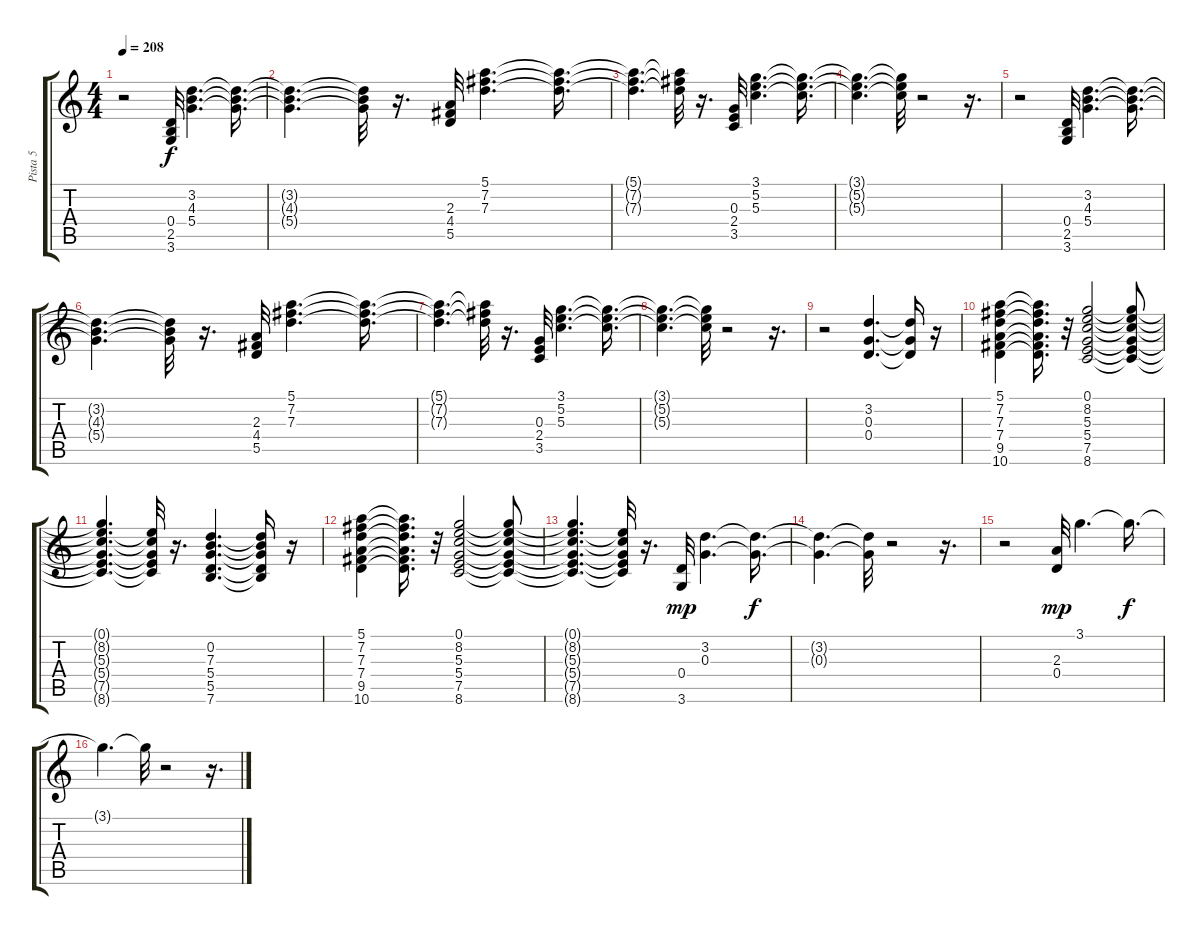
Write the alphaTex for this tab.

\track ("Pista 5" "Pista 5") {instrument distortionguitar}
\staff {score tabs}
\tuning (E4 B3 G3 D3 A2 E2) {hide}
\ts (4 4)
\tempo 208
\clef g2
\ks c
r.2{dy f} (0.4 2.5 3.6).32 (3.2 4.3 5.4).4{d} (3.2{t} 4.3{t} 5.4{t}).16{d} |
(3.2{t} 4.3{t} 5.4{t}).4{d} (3.2{t} 4.3{t} 5.4{t}).32 r.16{d} (2.3 4.4 5.5).32 (5.1 7.2 7.3).4{d} (5.1{t} 7.2{t} 7.3{t}).16{d} |
(5.1{t} 7.2{t} 7.3{t}).4{d} (5.1{t} 7.2{t} 7.3{t}).32 r.16{d} (0.3 2.4 3.5).32 (3.1 5.2 5.3).4{d} (3.1{t} 5.2{t} 5.3{t}).16{d} |
(3.1{t} 5.2{t} 5.3{t}).4{d} (3.1{t} 5.2{t} 5.3{t}).32 r.2 r.16{d} |
r.2 (0.4 2.5 3.6).32 (3.2 4.3 5.4).4{d} (3.2{t} 4.3{t} 5.4{t}).16{d} |
(3.2{t} 4.3{t} 5.4{t}).4{d} (3.2{t} 4.3{t} 5.4{t}).32 r.16{d} (2.3 4.4 5.5).32 (5.1 7.2 7.3).4{d} (5.1{t} 7.2{t} 7.3{t}).16{d} |
(5.1{t} 7.2{t} 7.3{t}).4{d} (5.1{t} 7.2{t} 7.3{t}).32 r.16{d} (0.3 2.4 3.5).32 (3.1 5.2 5.3).4{d} (3.1{t} 5.2{t} 5.3{t}).16{d} |
(3.1{t} 5.2{t} 5.3{t}).4{d} (3.1{t} 5.2{t} 5.3{t}).32 r.2 r.16{d} |
r.2 (3.2 0.3 0.4).4{d} (3.2{t} 0.3{t} 0.4{t}).16 r.16 |
(5.1 7.2 7.3 7.4 9.5 10.6).4 (5.1{t} 7.2{t} 7.3{t} 7.4{t} 9.5{t} 10.6{t}).16{d} r.32 (0.1 8.2 5.3 5.4 7.5 8.6).2 (0.1{t} 8.2{t} 5.3{t} 5.4{t} 7.5{t} 8.6{t}).8 |
(0.1{t} 8.2{t} 5.3{t} 5.4{t} 7.5{t} 8.6{t}).4{d} (0.1{t} 5.3{t} 5.4{t} 7.5{t} 8.6{t}).32 r.16{d} (0.2 7.3 5.4 5.5 7.6).4{d} (0.2{t} 7.3{t} 5.4{t} 5.5{t} 7.6{t}).16 r.16 |
(5.1 7.2 7.3 7.4 9.5 10.6).4 (5.1{t} 7.2{t} 7.3{t} 7.4{t} 9.5{t} 10.6{t}).16{d} r.32 (0.1 8.2 5.3 5.4 7.5 8.6).2 (0.1{t} 8.2{t} 5.3{t} 5.4{t} 7.5{t} 8.6{t}).8 |
(0.1{t} 8.2{t} 5.3{t} 5.4{t} 7.5{t} 8.6{t}).4{d} (0.1{t} 5.3{t} 5.4{t} 7.5{t} 8.6{t}).32 r.16{d} (0.4 3.6).32{dy mp} (3.2 0.3).4{d} (3.2{t} 0.3{t}).16{d dy f} |
(3.2{t} 0.3{t}).4{d} (3.2{t} 0.3{t}).32 r.2 r.16{d} |
r.2 (2.3 0.4).32{dy mp} 3.1.4{d} 3.1{t}.16{d dy f} |
3.1{t}.4{d} 3.1{t}.32 r.2 r.16{d}
